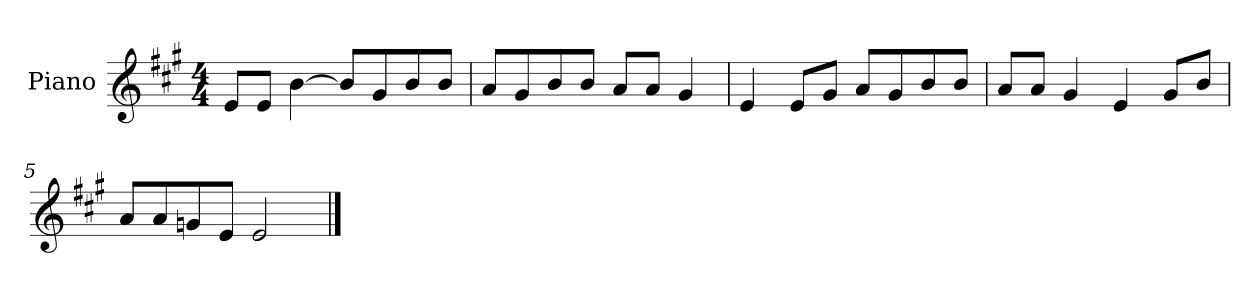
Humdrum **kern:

**kern
*part1
*staff1
*I"Piano
*I'P-no
*clefG2
*k[f#c#g#]
*M4/4
*MM90
=1
8e/L
8e/J
[4b\
8b/L]
8g#/
8b/
8b/J
=2
8a/L
8g#/
8b/
8b/J
8a/L
8a/J
4g#/
=3
4e/
8e/L
8g#/J
8a/L
8g#/
8b/
8b/J
=4
8a/L
8a/J
4g#/
4e/
8g#/L
8b/J
=5
8a/L
8a/
8gn/
8e/J
2e/
==
*-
